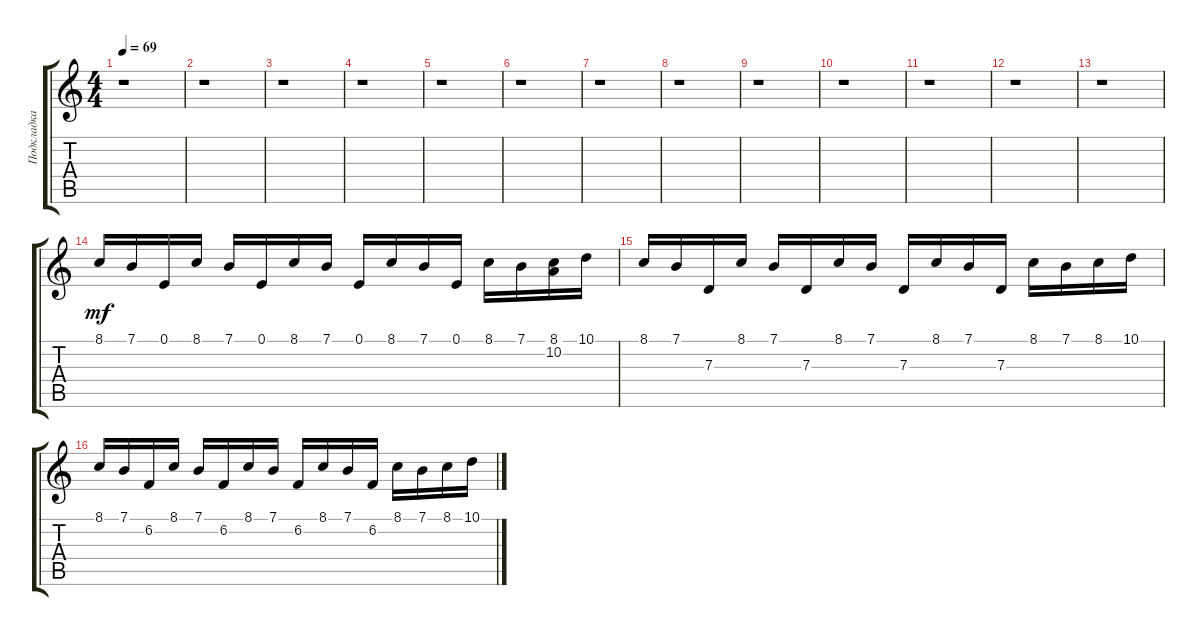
\track ("Подкладка №3" "Подкладка ") {instrument stringensemble1}
\staff {score tabs}
\tuning (E4 B3 G3 D3 A2 E2) {hide}
\ts (4 4)
\tempo 69
\clef g2
\ks c
r.1{dy mf} |
r.1 |
r.1 |
r.1 |
r.1 |
r.1 |
r.1 |
r.1 |
r.1 |
r.1 |
r.1 |
r.1 |
r.1 |
8.1.16 7.1.16 0.1.16 8.1.16 7.1.16 0.1.16 8.1.16 7.1.16 0.1.16 8.1.16 7.1.16 0.1.16 8.1.16 7.1.16 (8.1 10.2).16 10.1.16 |
8.1.16{volume 8 balance 10} 7.1.16 7.3.16 8.1.16 7.1.16 7.3.16 8.1.16 7.1.16 7.3.16 8.1.16 7.1.16 7.3.16 8.1.16 7.1.16 8.1.16 10.1.16 |
8.1.16 7.1.16 6.2.16 8.1.16 7.1.16 6.2.16 8.1.16 7.1.16 6.2.16 8.1.16 7.1.16 6.2.16 8.1.16 7.1.16 8.1.16 10.1.16
